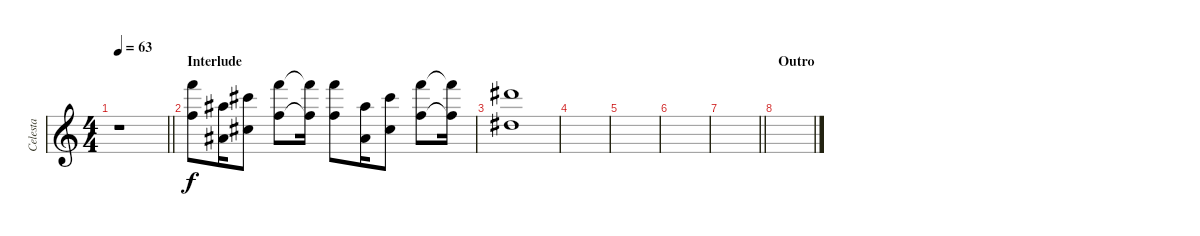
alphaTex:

\track ("Celesta" "Celesta") {instrument celesta}
\staff {score}
\tuning (E4 B3 G3 D3 A2 E2) {hide}
\ts (4 4)
\tempo 63
\clef g2
\barLineRight lightlight
\ks c
r.1{dy f} |
\section ("" "Interlude")
(25.1 22.3).8 (23.2 20.4).16 (21.1 23.4).8 (25.1 22.3).8 (25.1{t} 22.3{t}).16 (25.1 22.3).8 (18.1 20.4).16 (21.1 23.4).8 (25.1 22.3).8 (25.1{t} 22.3{t}).16 |
(23.1 20.3).1 |
|
|
|
\barLineRight lightlight
|
\section ("" "Outro")
